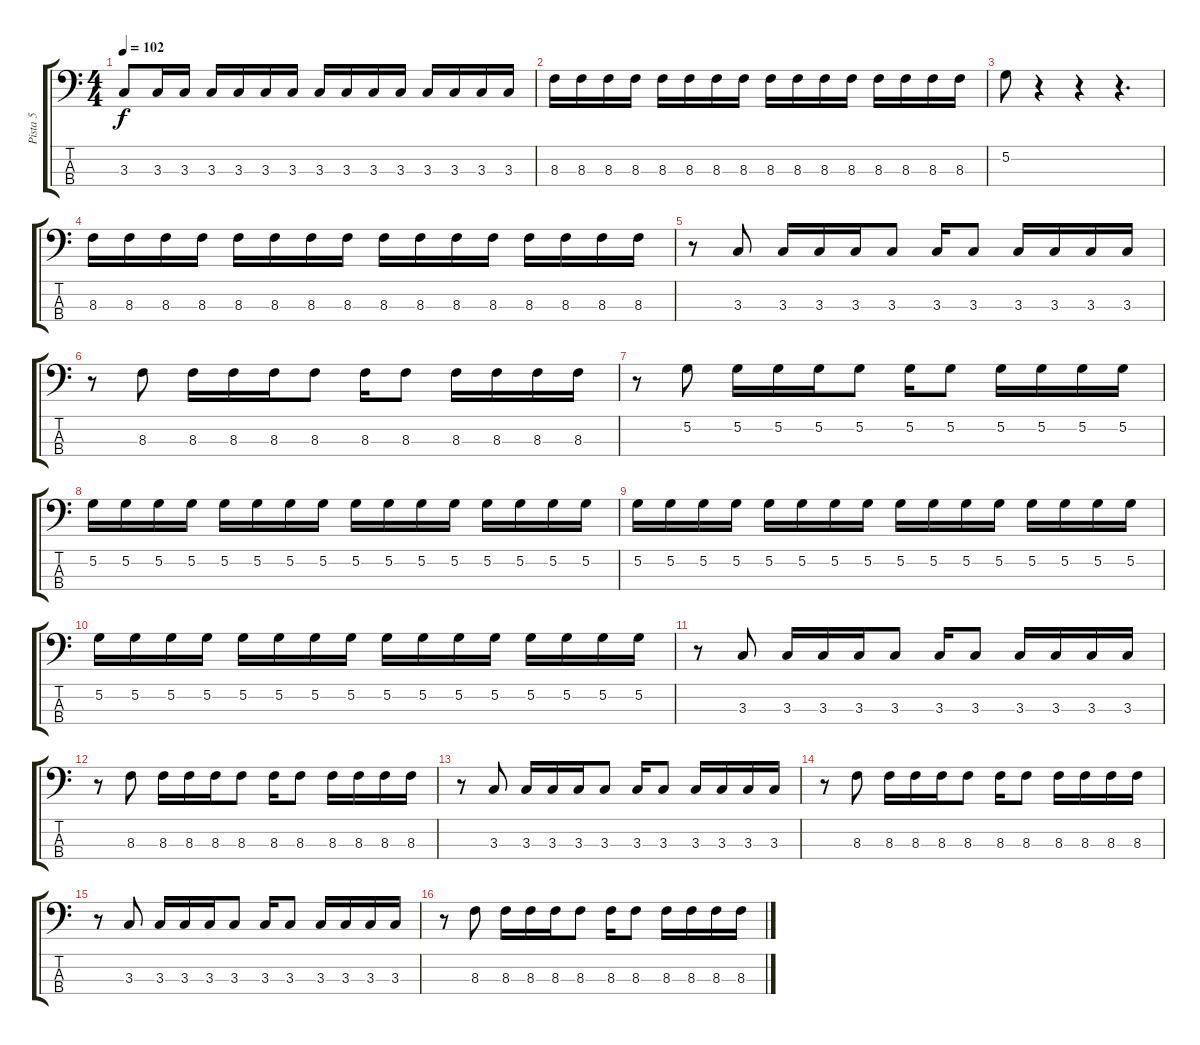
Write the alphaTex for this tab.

\track ("Pista 5" "Pista 5") {instrument electricbasspick}
\staff {score tabs}
\tuning (G2 D2 A1 E1) {hide}
\ts (4 4)
\tempo 102
\clef f4
\ks c
3.3.8{dy f} 3.3.16 3.3.16 3.3.16 3.3.16 3.3.16 3.3.16 3.3.16 3.3.16 3.3.16 3.3.16 3.3.16 3.3.16 3.3.16 3.3.16 |
8.3.16 8.3.16 8.3.16 8.3.16 8.3.16 8.3.16 8.3.16 8.3.16 8.3.16 8.3.16 8.3.16 8.3.16 8.3.16 8.3.16 8.3.16 8.3.16 |
5.2.8 r.4 r.4 r.4{d} |
8.3.16 8.3.16 8.3.16 8.3.16 8.3.16 8.3.16 8.3.16 8.3.16 8.3.16 8.3.16 8.3.16 8.3.16 8.3.16 8.3.16 8.3.16 8.3.16 |
r.8 3.3.8 3.3.16 3.3.16 3.3.16 3.3.8 3.3.16 3.3.8 3.3.16 3.3.16 3.3.16 3.3.16 |
r.8 8.3.8 8.3.16 8.3.16 8.3.16 8.3.8 8.3.16 8.3.8 8.3.16 8.3.16 8.3.16 8.3.16 |
r.8 5.2.8 5.2.16 5.2.16 5.2.16 5.2.8 5.2.16 5.2.8 5.2.16 5.2.16 5.2.16 5.2.16 |
5.2.16 5.2.16 5.2.16 5.2.16 5.2.16 5.2.16 5.2.16 5.2.16 5.2.16 5.2.16 5.2.16 5.2.16 5.2.16 5.2.16 5.2.16 5.2.16 |
5.2.16 5.2.16 5.2.16 5.2.16 5.2.16 5.2.16 5.2.16 5.2.16 5.2.16 5.2.16 5.2.16 5.2.16 5.2.16 5.2.16 5.2.16 5.2.16 |
5.2.16 5.2.16 5.2.16 5.2.16 5.2.16 5.2.16 5.2.16 5.2.16 5.2.16 5.2.16 5.2.16 5.2.16 5.2.16 5.2.16 5.2.16 5.2.16 |
r.8 3.3.8 3.3.16 3.3.16 3.3.16 3.3.8 3.3.16 3.3.8 3.3.16 3.3.16 3.3.16 3.3.16 |
r.8 8.3.8 8.3.16 8.3.16 8.3.16 8.3.8 8.3.16 8.3.8 8.3.16 8.3.16 8.3.16 8.3.16 |
r.8 3.3.8 3.3.16 3.3.16 3.3.16 3.3.8 3.3.16 3.3.8 3.3.16 3.3.16 3.3.16 3.3.16 |
r.8 8.3.8 8.3.16 8.3.16 8.3.16 8.3.8 8.3.16 8.3.8 8.3.16 8.3.16 8.3.16 8.3.16 |
r.8 3.3.8 3.3.16 3.3.16 3.3.16 3.3.8 3.3.16 3.3.8 3.3.16 3.3.16 3.3.16 3.3.16 |
r.8 8.3.8 8.3.16 8.3.16 8.3.16 8.3.8 8.3.16 8.3.8 8.3.16 8.3.16 8.3.16 8.3.16
